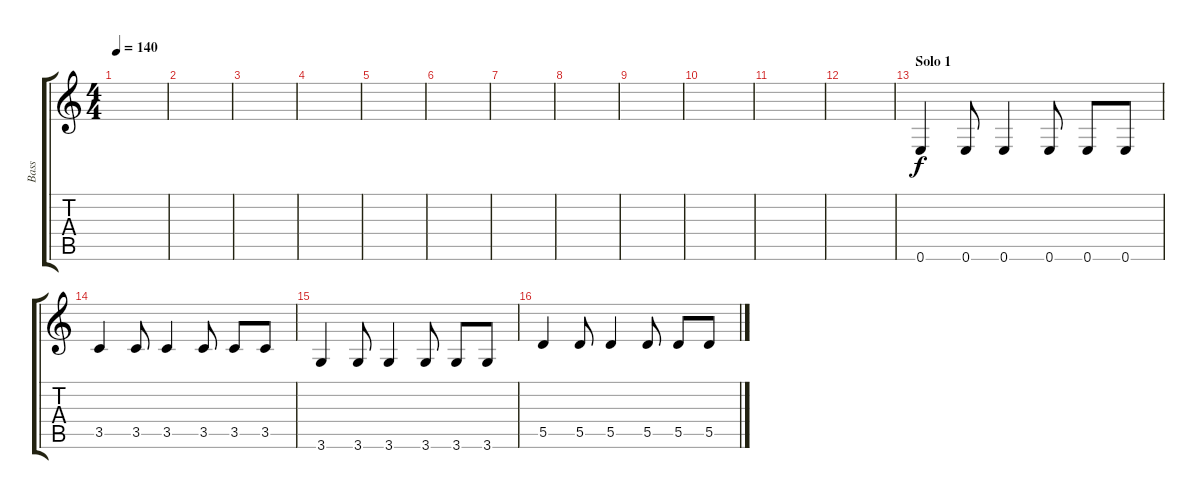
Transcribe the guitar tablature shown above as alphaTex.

\track ("Bass" "Bass") {instrument electricbassfinger}
\staff {score tabs}
\tuning (E4 B3 G3 D3 A2 E2) {hide}
\ts (4 4)
\tempo 140
\clef g2
\ks c
|
|
|
|
|
|
|
|
|
|
|
|
\section ("" "Solo 1")
0.6.4 0.6.8 0.6.4 0.6.8 0.6.8 0.6.8 |
3.5.4 3.5.8 3.5.4 3.5.8 3.5.8 3.5.8 |
3.6.4 3.6.8 3.6.4 3.6.8 3.6.8 3.6.8 |
5.5.4 5.5.8 5.5.4 5.5.8 5.5.8 5.5.8
